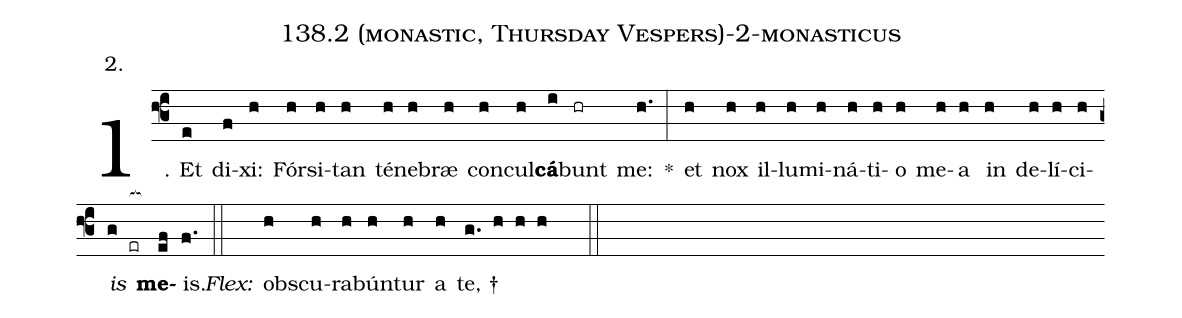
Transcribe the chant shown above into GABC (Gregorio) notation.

name: 138.2 (monastic, Thursday Vespers)-2-monasticus;
annotation: 2.;
%%
(f3)1. Et(e) di(f)xi:(h) Fór(h)si(h)tan(h) té(h)ne(h)bræ(h) con(h)cul(h)<b>cá</b>(i)bunt(hr) me:(h.) *(:) et(h) nox(h) il(h)lu(h)mi(h)ná(h)ti(h)o(h) me(h)a(h) in(h) de(h)lí(h)ci(h)<i>is</i>(g er[ocb:1{]) <b>me</b>(ef[ocb:0}])is.(f.) (::)
<i>Flex:</i>()  obs(h)cu(h)ra(h)bún(h)tur(h) a(h) te, †(g. h h h  ::)
